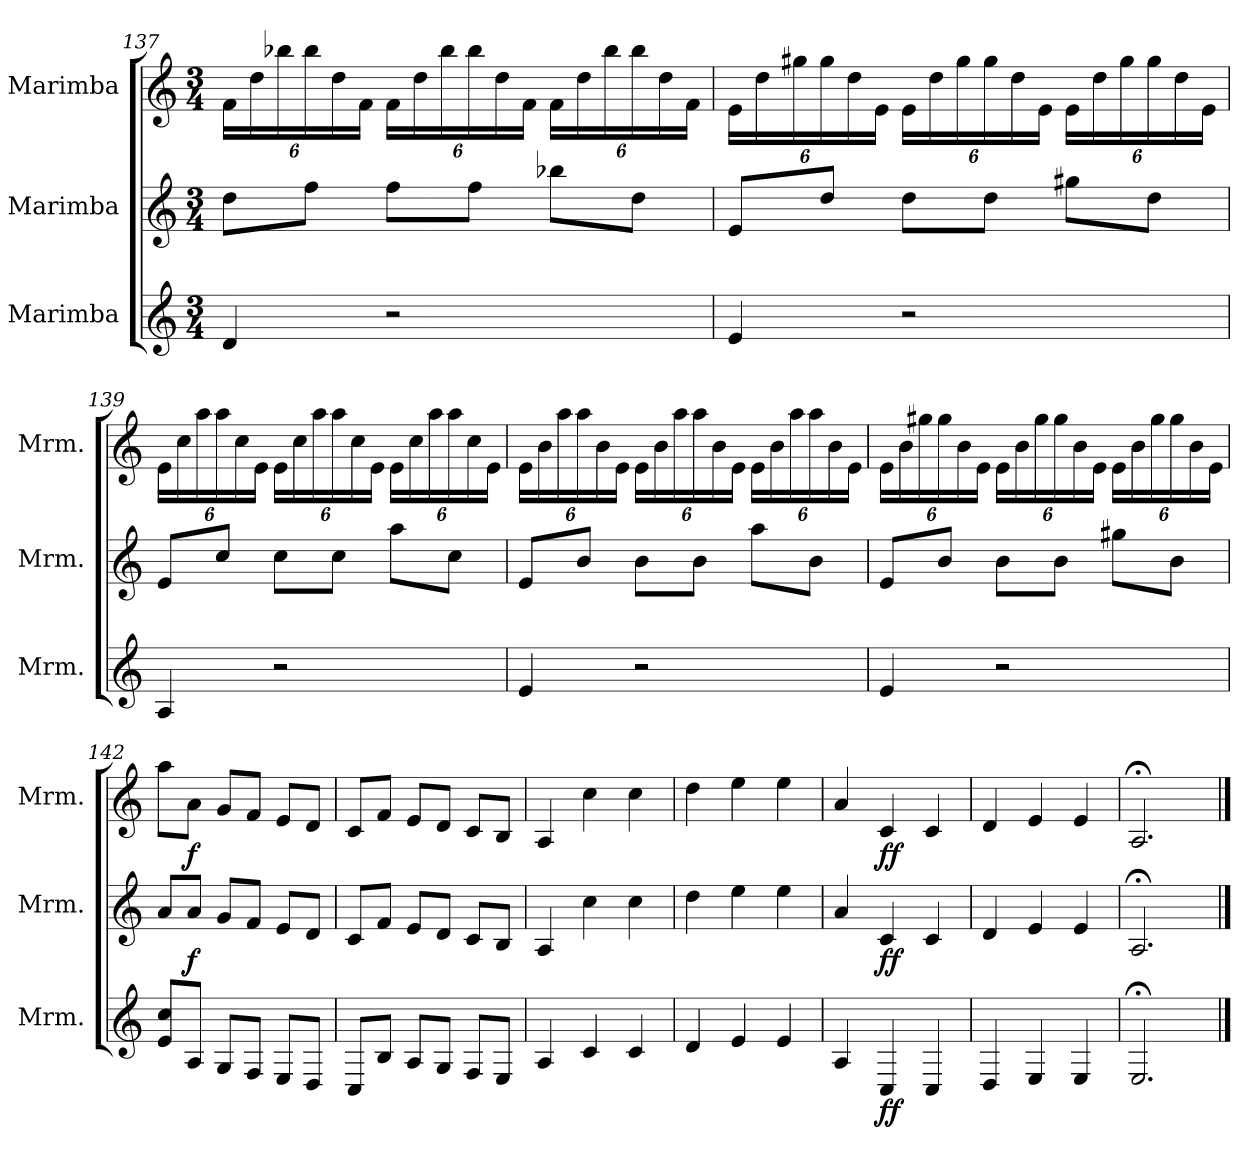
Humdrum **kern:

**kern	**dynam	**kern	**dynam	**kern	**dynam
*part3	*part3	*part2	*part2	*part1	*part1
*staff3	*staff3	*staff2	*staff2	*staff1	*staff1
*I"Marimba	*	*I"Marimba	*	*I"Marimba	*
*I'Mrm.	*	*I'Mrm.	*	*I'Mrm.	*
!!LO:LB:g=z
*clefG2	*	*clefG2	*	*clefG2	*
*k[]	*	*k[]	*	*k[]	*
*M3/4	*	*M3/4	*	*M3/4	*
*	*	*	*	*Xbrackettup	*
=137	=137	=137	=137	=137	=137
4d/	.	8dd\L	.	24f\LL	.
.	.	.	.	24dd\	.
.	.	.	.	24bb-X\	.
.	.	8ff\J	.	24bb-\	.
.	.	.	.	24dd\	.
.	.	.	.	24f\JJ	.
2r	.	8ff\L	.	24f\LL	.
.	.	.	.	24dd\	.
.	.	.	.	24bb-\	.
.	.	8ff\J	.	24bb-\	.
.	.	.	.	24dd\	.
.	.	.	.	24f\JJ	.
.	.	8bb-X\L	.	24f\LL	.
.	.	.	.	24dd\	.
.	.	.	.	24bb-\	.
.	.	8dd\J	.	24bb-\	.
.	.	.	.	24dd\	.
.	.	.	.	24f\JJ	.
=138	=138	=138	=138	=138	=138
4e/	.	8e/L	.	24e\LL	.
.	.	.	.	24dd\	.
.	.	.	.	24gg#X\	.
.	.	8dd/J	.	24gg#\	.
.	.	.	.	24dd\	.
.	.	.	.	24e\JJ	.
2r	.	8dd\L	.	24e\LL	.
.	.	.	.	24dd\	.
.	.	.	.	24gg#\	.
.	.	8dd\J	.	24gg#\	.
.	.	.	.	24dd\	.
.	.	.	.	24e\JJ	.
.	.	8gg#X\L	.	24e\LL	.
.	.	.	.	24dd\	.
.	.	.	.	24gg#\	.
.	.	8dd\J	.	24gg#\	.
.	.	.	.	24dd\	.
.	.	.	.	24e\JJ	.
!!LO:LB:g=z
=139	=139	=139	=139	=139	=139
4A/	.	8e/L	.	24e\LL	.
.	.	.	.	24cc\	.
.	.	.	.	24aa\	.
.	.	8cc/J	.	24aa\	.
.	.	.	.	24cc\	.
.	.	.	.	24e\JJ	.
2r	.	8cc\L	.	24e\LL	.
.	.	.	.	24cc\	.
.	.	.	.	24aa\	.
.	.	8cc\J	.	24aa\	.
.	.	.	.	24cc\	.
.	.	.	.	24e\JJ	.
.	.	8aa\L	.	24e\LL	.
.	.	.	.	24cc\	.
.	.	.	.	24aa\	.
.	.	8cc\J	.	24aa\	.
.	.	.	.	24cc\	.
.	.	.	.	24e\JJ	.
=140	=140	=140	=140	=140	=140
4e/	.	8e/L	.	24e\LL	.
.	.	.	.	24b\	.
.	.	.	.	24aa\	.
.	.	8b/J	.	24aa\	.
.	.	.	.	24b\	.
.	.	.	.	24e\JJ	.
2r	.	8b\L	.	24e\LL	.
.	.	.	.	24b\	.
.	.	.	.	24aa\	.
.	.	8b\J	.	24aa\	.
.	.	.	.	24b\	.
.	.	.	.	24e\JJ	.
.	.	8aa\L	.	24e\LL	.
.	.	.	.	24b\	.
.	.	.	.	24aa\	.
.	.	8b\J	.	24aa\	.
.	.	.	.	24b\	.
.	.	.	.	24e\JJ	.
!!LO:PB:g=z
=141	=141	=141	=141	=141	=141
4e/	.	8e/L	.	24e\LL	.
.	.	.	.	24b\	.
.	.	.	.	24gg#X\	.
.	.	8b/J	.	24gg#\	.
.	.	.	.	24b\	.
.	.	.	.	24e\JJ	.
2r	.	8b\L	.	24e\LL	.
.	.	.	.	24b\	.
.	.	.	.	24gg#\	.
.	.	8b\J	.	24gg#\	.
.	.	.	.	24b\	.
.	.	.	.	24e\JJ	.
.	.	8gg#X\L	.	24e\LL	.
.	.	.	.	24b\	.
.	.	.	.	24gg#\	.
.	.	8b\J	.	24gg#\	.
.	.	.	.	24b\	.
.	.	.	.	24e\JJ	.
=142	=142	=142	=142	=142	=142
8e/ 8cc/L	.	8a/L	.	8aa\L	.
!	!	!	!LO:DY:b	!	!LO:DY:b
8A/J	.	8a/J	f	8a\J	f
8G/L	.	8g/L	.	8g/L	.
8F/J	.	8f/J	.	8f/J	.
8E/L	.	8e/L	.	8e/L	.
8D/J	.	8d/J	.	8d/J	.
=143	=143	=143	=143	=143	=143
8C/L	.	8c/L	.	8c/L	.
8B/J	.	8f/J	.	8f/J	.
8A/L	.	8e/L	.	8e/L	.
8G/J	.	8d/J	.	8d/J	.
8F/L	.	8c/L	.	8c/L	.
8E/J	.	8B/J	.	8B/J	.
=144	=144	=144	=144	=144	=144
4A/	.	4A/	.	4A/	.
4c/	.	4cc\	.	4cc\	.
4c/	.	4cc\	.	4cc\	.
=145	=145	=145	=145	=145	=145
4d/	.	4dd\	.	4dd\	.
4e/	.	4ee\	.	4ee\	.
4e/	.	4ee\	.	4ee\	.
=146	=146	=146	=146	=146	=146
4A/	.	4a/	.	4a/	.
!	!LO:DY:b	!	!LO:DY:b	!	!LO:DY:b
4C/	ff	4c/	ff	4c/	ff
4C/	.	4c/	.	4c/	.
!!LO:LB:g=z
=147	=147	=147	=147	=147	=147
4D/	.	4d/	.	4d/	.
4E/	.	4e/	.	4e/	.
4E/	.	4e/	.	4e/	.
=148	=148	=148	=148	=148	=148
2.E;</	.	2.A;</	.	2.A;</	.
==	==	==	==	==	==
*-	*-	*-	*-	*-	*-
